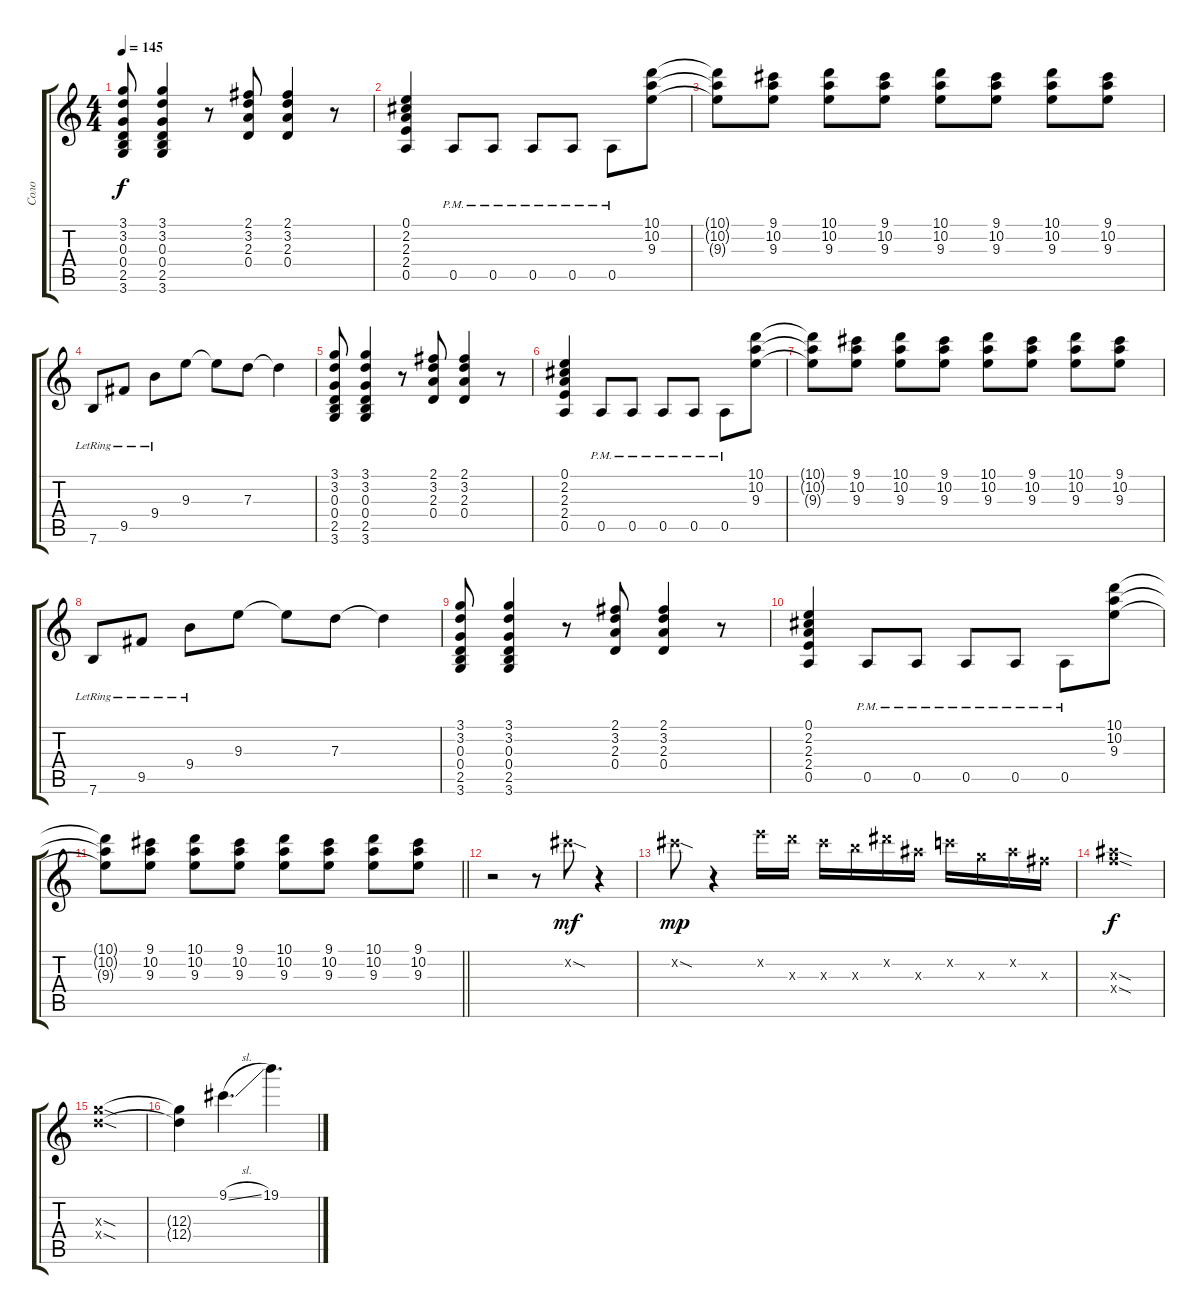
\track ("Соло" "Соло") {instrument distortionguitar}
\staff {score tabs}
\tuning (E4 B3 G3 D3 A2 E2) {hide}
\ts (4 4)
\tempo 145
\clef g2
\ks c
(3.1 3.2 0.3 0.4 2.5 3.6).8{dy f} (3.1 3.2 0.3 0.4 2.5 3.6).4 r.8 (2.1 3.2 2.3 0.4).8 (2.1 3.2 2.3 0.4).4 r.8 |
(0.1 2.2 2.3 2.4 0.5).4 0.5{pm}.8 0.5{pm}.8 0.5{pm}.8 0.5{pm}.8 0.5{pm}.8 (10.1 10.2 9.3).8 |
(10.1{t} 10.2{t} 9.3{t}).8 (9.1 10.2 9.3).8 (10.1 10.2 9.3).8 (9.1 10.2 9.3).8 (10.1 10.2 9.3).8 (9.1 10.2 9.3).8 (10.1 10.2 9.3).8 (9.1 10.2 9.3).8 |
7.6{lr}.8 9.5{lr}.8 9.4{lr}.8 9.3.8 9.3{t}.8 7.3.8 7.3{t}.4 |
(3.1 3.2 0.3 0.4 2.5 3.6).8 (3.1 3.2 0.3 0.4 2.5 3.6).4 r.8 (2.1 3.2 2.3 0.4).8 (2.1 3.2 2.3 0.4).4 r.8 |
(0.1 2.2 2.3 2.4 0.5).4 0.5{pm}.8 0.5{pm}.8 0.5{pm}.8 0.5{pm}.8 0.5{pm}.8 (10.1 10.2 9.3).8 |
(10.1{t} 10.2{t} 9.3{t}).8 (9.1 10.2 9.3).8 (10.1 10.2 9.3).8 (9.1 10.2 9.3).8 (10.1 10.2 9.3).8 (9.1 10.2 9.3).8 (10.1 10.2 9.3).8 (9.1 10.2 9.3).8 |
7.6{lr}.8 9.5{lr}.8 9.4{lr}.8 9.3.8 9.3{t}.8 7.3.8 7.3{t}.4 |
(3.1 3.2 0.3 0.4 2.5 3.6).8 (3.1 3.2 0.3 0.4 2.5 3.6).4 r.8 (2.1 3.2 2.3 0.4).8 (2.1 3.2 2.3 0.4).4 r.8 |
(0.1 2.2 2.3 2.4 0.5).4 0.5{pm}.8 0.5{pm}.8 0.5{pm}.8 0.5{pm}.8 0.5{pm}.8 (10.1 10.2 9.3).8 |
\barLineRight lightlight
(10.1{t} 10.2{t} 9.3{t}).8 (9.1 10.2 9.3).8 (10.1 10.2 9.3).8 (9.1 10.2 9.3).8 (10.1 10.2 9.3).8 (9.1 10.2 9.3).8 (10.1 10.2 9.3).8 (9.1 10.2 9.3).8 |
r.2 r.8 14.2{sod x}.8{dy mf} r.4 |
14.2{sod x}.8{dy mp} r.4 17.2{x}.16 19.3{x}.16 18.3{x}.16 16.3{x}.16 16.2{x}.16 15.3{x}.16 13.2{x}.16 12.3{x}.16 11.2{x}.16 11.3{x}.16 |
(15.3{sod x} 15.4{sod x}).1{dy f} |
(12.3{sod x} 12.4{sod x}).1 |
(12.3{t} 12.4{t}).4 9.1{sl}.4{d} 19.1.4{d}
